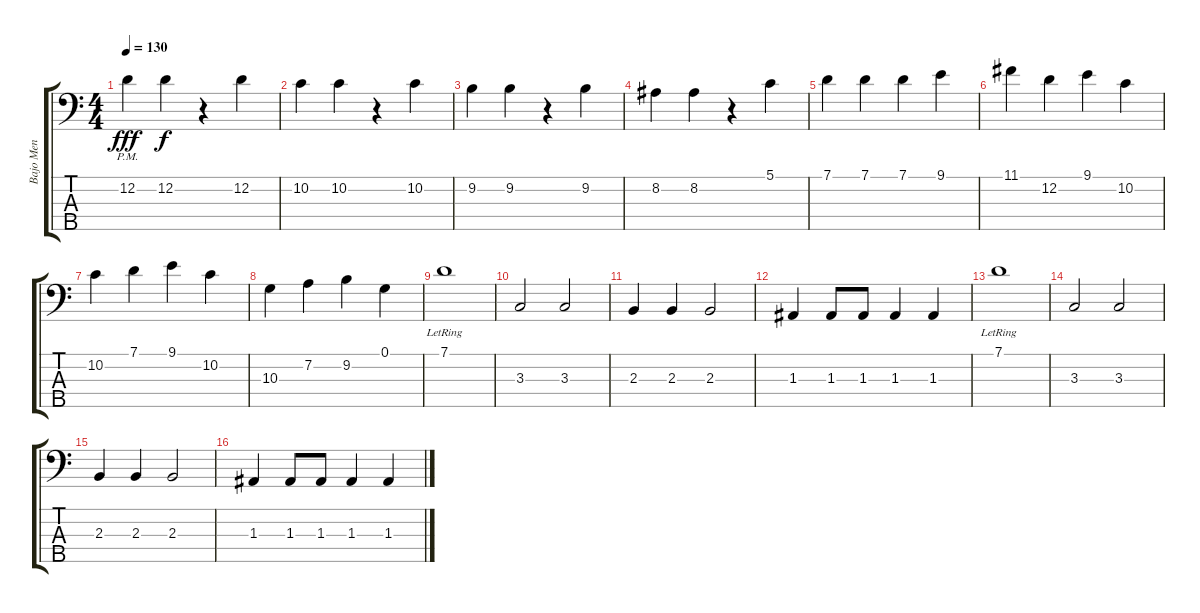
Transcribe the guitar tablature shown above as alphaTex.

\track ("Bajo Men" "Bajo Men") {instrument acousticbass}
\staff {score tabs}
\tuning (G2 D2 A1 E1 B0) {hide}
\ts (4 4)
\tempo 130
\clef f4
\ks c
12.2{pm}.4{dy fff} 12.2.4{dy f} r.4 12.2.4 |
10.2.4 10.2.4 r.4 10.2.4 |
9.2.4 9.2.4 r.4 9.2.4 |
8.2.4 8.2.4 r.4 5.1.4 |
7.1.4 7.1.4 7.1.4 9.1.4 |
11.1.4 12.2.4 9.1.4 10.2.4 |
10.2.4 7.1.4 9.1.4 10.2.4 |
10.3.4 7.2.4 9.2.4 0.1.4 |
7.1{lr}.1 |
3.3.2 3.3.2 |
2.3.4 2.3.4 2.3.2 |
1.3.4 1.3.8 1.3.8 1.3.4 1.3.4 |
7.1{lr}.1 |
3.3.2 3.3.2 |
2.3.4 2.3.4 2.3.2 |
1.3.4 1.3.8 1.3.8 1.3.4 1.3.4
